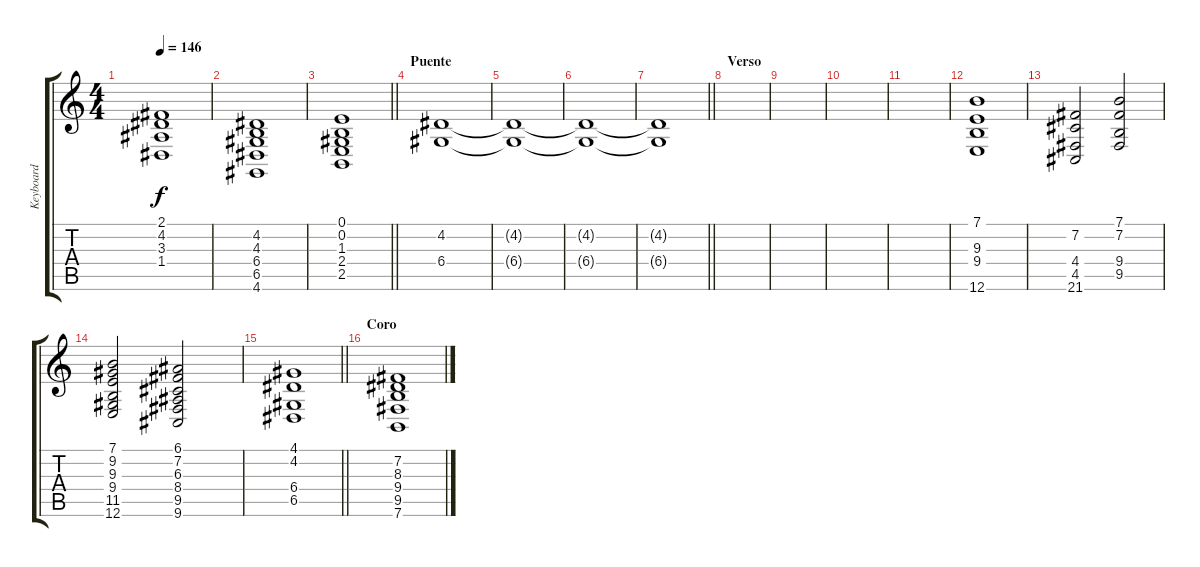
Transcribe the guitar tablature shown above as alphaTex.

\track ("Keyboard " "Keyboard ") {instrument pad2warm}
\staff {score tabs}
\tuning (E4 B3 G3 D3 A2 E2) {hide}
\ts (4 4)
\tempo 146
\clef g2
\ks c
(2.1 4.2 3.3 1.4).1{dy f} |
(4.2 4.3 6.4 6.5 4.6).1 |
\barLineRight lightlight
(0.1 0.2 1.3 2.4 2.5).1 |
\section ("" "Puente")
(4.2 6.4).1 |
(4.2{t} 6.4{t}).1 |
(4.2{t} 6.4{t}).1 |
\barLineRight lightlight
(4.2{t} 6.4{t}).1 |
\section ("" "Verso")
|
|
|
|
(7.1 9.3 9.4 12.6).1 |
(7.2 4.4 4.5 21.6).2 (7.1 7.2 9.4 9.5).2 |
(7.1 9.2 9.3 9.4 11.5 12.6).2 (6.1 7.2 6.3 8.4 9.5 9.6).2 |
\barLineRight lightlight
(4.1 4.2 6.4 6.5).1 |
\section ("" "Coro")
(7.2 8.3 9.4 9.5 7.6).1
